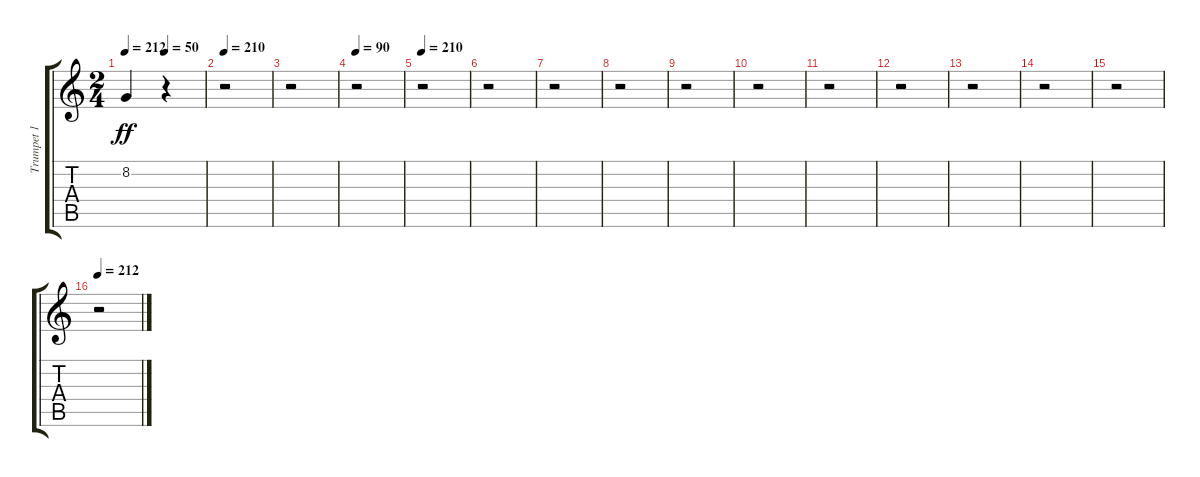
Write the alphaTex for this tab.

\track ("Trumpet 1" "Trumpet 1") {instrument trumpet}
\staff {score tabs}
\tuning (E4 B3 G3 D3 A2 E2) {hide}
\ts (2 4)
\tempo 212
\tempo (50 0.5)
\clef g2
\ks c
8.2.4{dy ff} r.4 |
\tempo 210
r.2 |
r.2 |
\tempo 90
r.2 |
\tempo 210
r.2 |
r.2 |
r.2 |
r.2 |
r.2 |
r.2 |
r.2 |
r.2 |
r.2 |
r.2 |
r.2 |
\tempo 212
r.2
